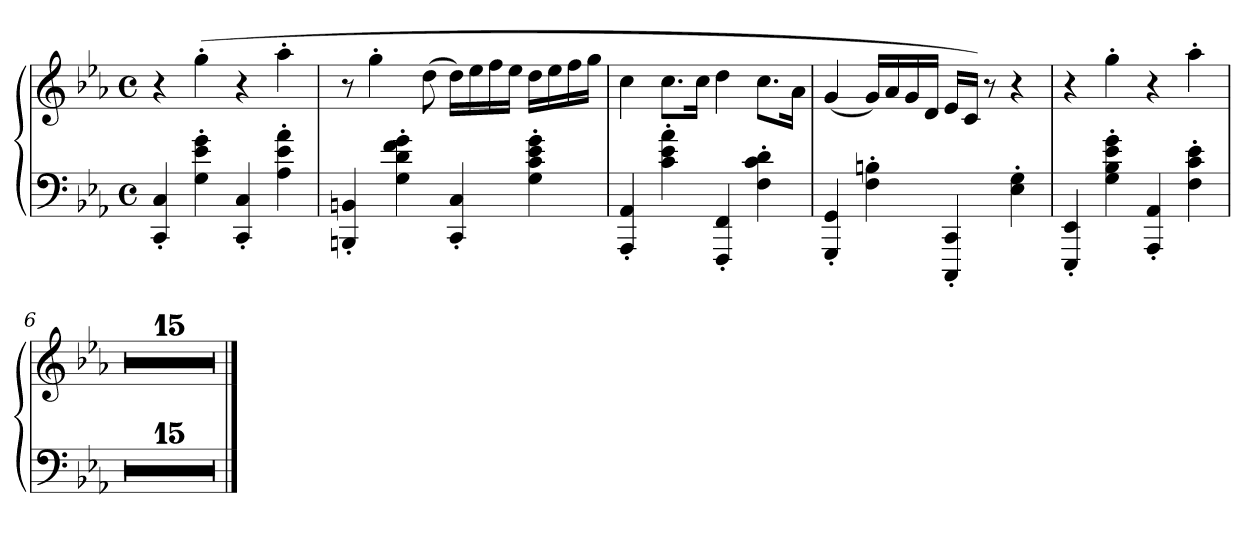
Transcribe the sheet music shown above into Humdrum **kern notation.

**kern	**kern
*part1	*part1
*staff2	*staff1
*clefF4	*clefG2
*k[b-e-a-]	*k[b-e-a-]
*M4/4	*M4/4
*met(c)	*met(c)
=1	=1
4CC'/ 4C'/	4r
4G'\ 4e-'\ 4g'\	(>4gg'\
4CC'/ 4C'/	4r
4A-'\ 4e-'\ 4a-'\	4aa-'\
=2	=2
4BBBn'/ 4BBn'/	8r
.	4gg'\
4G'\ 4d'\ 4f'\ 4g'\	.
.	(>8dd\
4CC'/ 4C'/	16dd\LL)
.	16ee-\
.	16ff\
.	16ee-\JJ
4G'\ 4c'\ 4e-'\ 4g'\	16dd\LL
.	16ee-\
.	16ff\
.	16gg\JJ
=3	=3
4AAA-'/ 4AA-'/	4cc\
4c'\ 4e-'\ 4a-'\	8.cc\L
.	16cc\Jk
4FFF'/ 4FF'/	4dd\
4F'\ 4c'\ 4d'\	8.cc\L
.	16a-\Jk
=4	=4
4GGG'/ 4GG'/	(<4g/
4F'\ 4Bn'\	16g/LL)
.	16a-/
.	16g/
.	16d/JJ
4CCC'/ 4CC'/	16e-/LL
.	16c/JJ)
.	8r
4E-'\ 4G'\	4r
!!LO:LB:g=z
=5	=5
4EEE-'/ 4EE-'/	4r
4G'\ 4B-'\ 4e-'\ 4g'\	4gg'\
4AAA-'/ 4AA-'/	4r
4F'\ 4c'\ 4e-'\	4aa-'\
=6	=6
1r	1r
=7	=7
1r	1r
=8	=8
1r	1r
!!LO:LB:g=z
=9	=9
1r	1r
=10	=10
1r	1r
=11	=11
1r	1r
=12	=12
1r	1r
!!LO:LB:g=z
=13	=13
1r	1r
=14	=14
1r	1r
=15	=15
1r	1r
=16	=16
1r	1r
!!LO:LB:g=z
=17	=17
1r	1r
=18	=18
1r	1r
=19	=19
1r	1r
=20	=20
1r	1r
==	==
*-	*-
